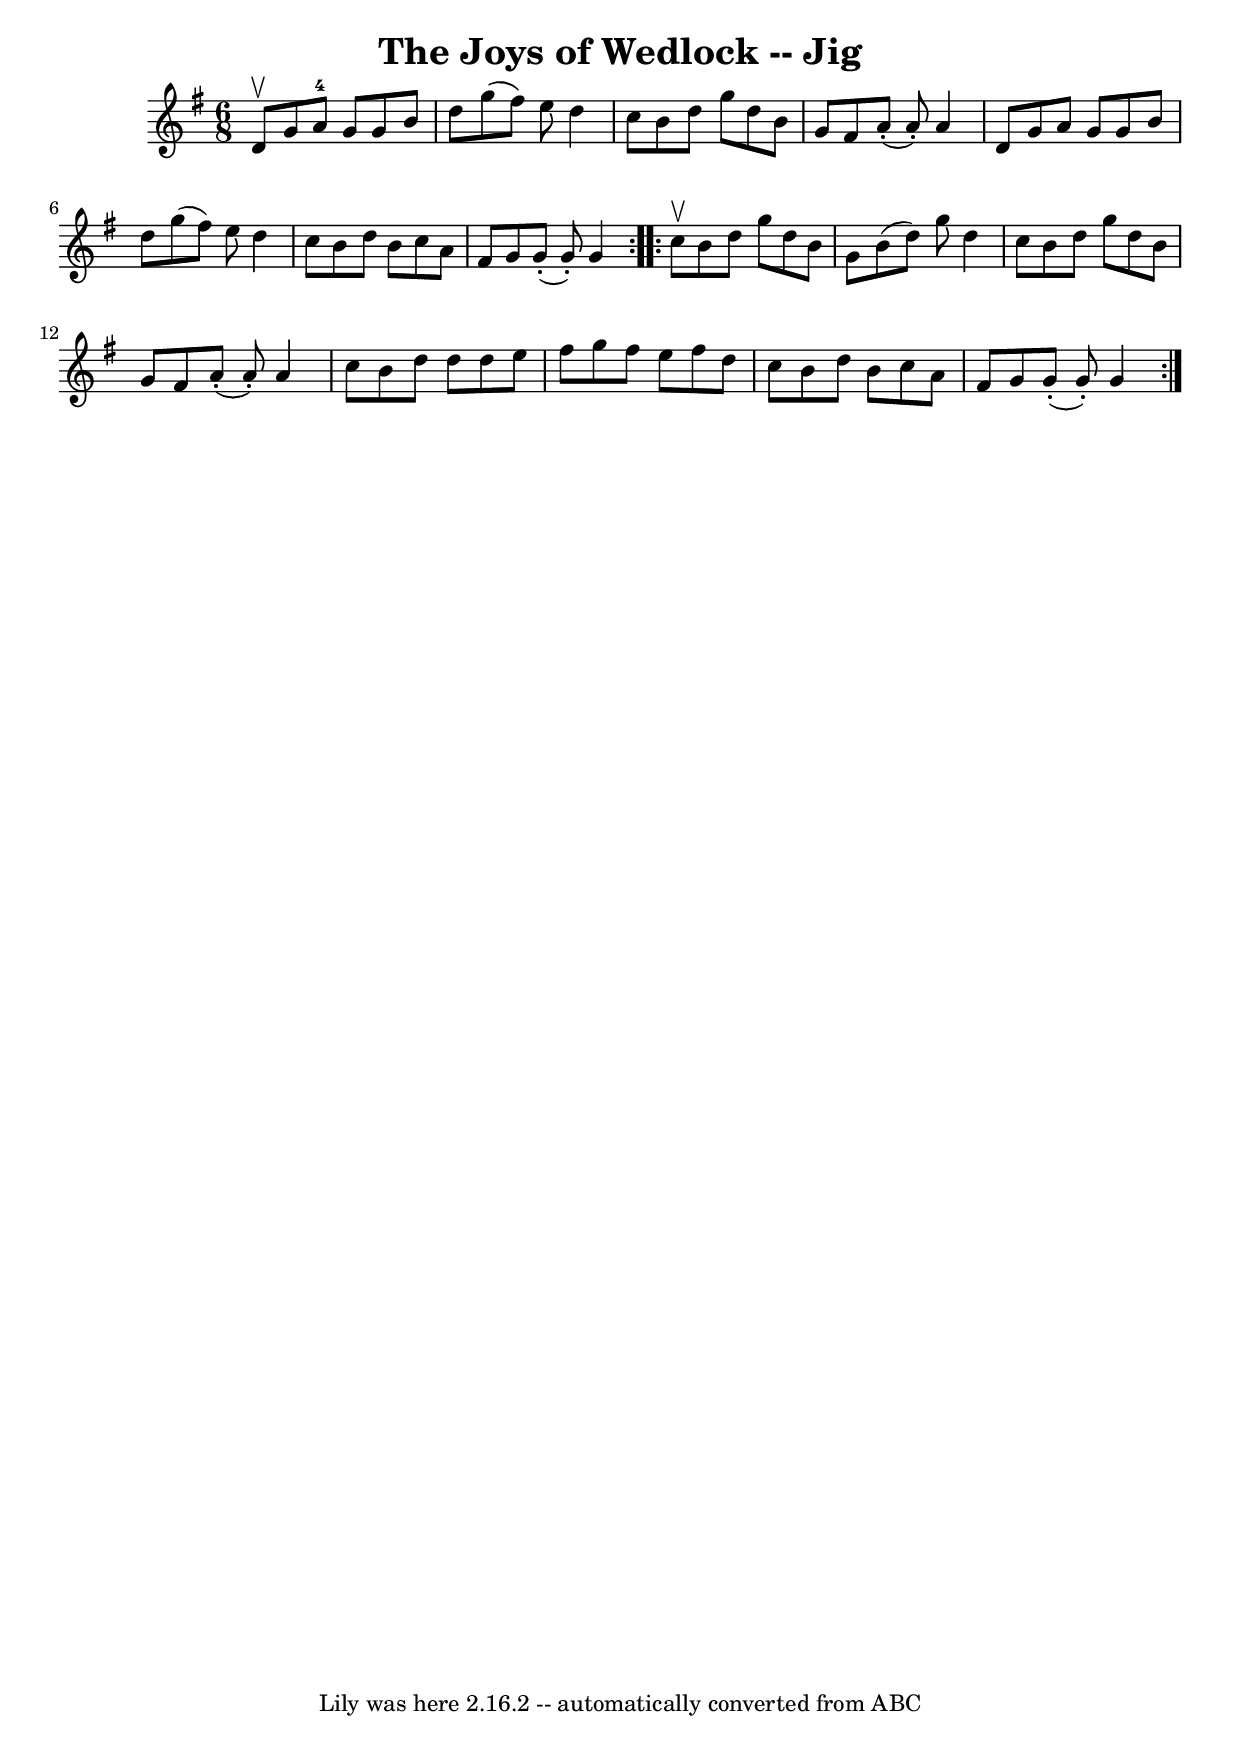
\version "2.16.2"
\include "Mammoth.ily"
\header {
  %% book = "Ryan's Mammoth Collection"
  crossRefNumber = "1"
  footnotes = "\\\\90 470"
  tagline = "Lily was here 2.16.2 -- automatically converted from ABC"
  title = "The Joys of Wedlock -- Jig"

}
voicedefault =  {



  \repeat volta 2 {

    \time 6/8 
    \key g \major     d'8^\upbow  |
    g'8 a'8-4 g'8 g'8      b'8 d''8     |
    g''8 (fis''8) e''8 d''4 c''8     |
    b'8 d''8 g''8 d''8 b'8 g'8    |
    fis'8           a'8 (-. a'8-.) a'4 d'8     |
    g'8 a'8 g'8 g'8         b'8 d''8     |
    g''8 (fis''8) e''8 d''4 c''8     |
    b'8 d''8 b'8 c''8 a'8 fis'8    |
    g'8      
    g'8 (-. g'8-.) g'4  
  }     
  \repeat volta 2 {     c''8^\upbow  |
         b'8 d''8 g''8 d''8 b'8 g'8     |
    b'8 (d''8) g''8      d''4 c''8     |
    b'8 d''8 g''8 d''8 b'8 g'8     |
    fis'8 a'8 (-. a'8-.) a'4 c''8    |
    b'8         d''8 d''8 d''8 e''8 fis''8     |
    g''8 fis''8 e''8         fis''8 d''8 c''8     |
    b'8 d''8 b'8 c''8 a'8 fis'8  |
    g'8 g'8 (-. g'8-.) g'4  
  }   

}

\score{
  <<

    \context Staff="default"
    {
      \voicedefault 
      
    }

  >>
  \layout {
    
  }
  \midi {
  }

}
